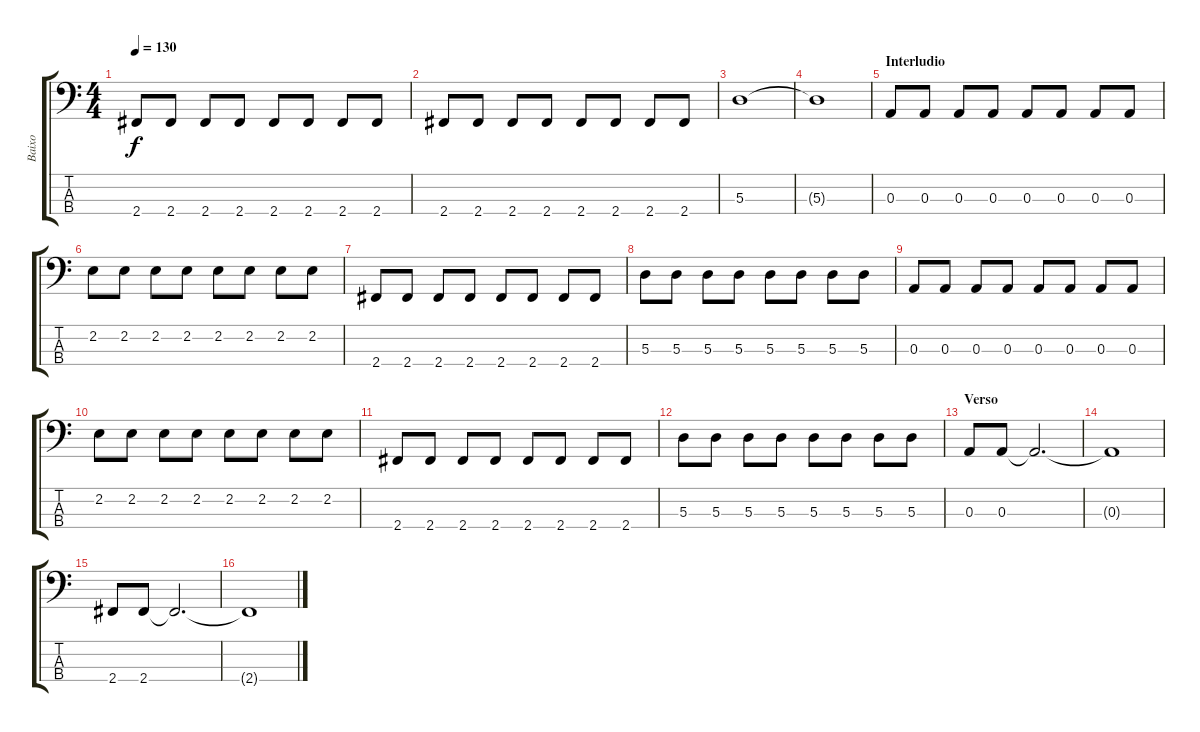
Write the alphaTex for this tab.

\track ("Baixo" "Baixo") {instrument electricbasspick}
\staff {score tabs}
\tuning (G2 D2 A1 E1) {hide}
\ts (4 4)
\tempo 130
\clef f4
\ks c
2.4.8{dy f} 2.4.8 2.4.8 2.4.8 2.4.8 2.4.8 2.4.8 2.4.8 |
2.4.8 2.4.8 2.4.8 2.4.8 2.4.8 2.4.8 2.4.8 2.4.8 |
5.3.1 |
5.3{t}.1 |
\section ("" "Interludio")
0.3.8 0.3.8 0.3.8 0.3.8 0.3.8 0.3.8 0.3.8 0.3.8 |
2.2.8 2.2.8 2.2.8 2.2.8 2.2.8 2.2.8 2.2.8 2.2.8 |
2.4.8 2.4.8 2.4.8 2.4.8 2.4.8 2.4.8 2.4.8 2.4.8 |
5.3.8 5.3.8 5.3.8 5.3.8 5.3.8 5.3.8 5.3.8 5.3.8 |
0.3.8 0.3.8 0.3.8 0.3.8 0.3.8 0.3.8 0.3.8 0.3.8 |
2.2.8 2.2.8 2.2.8 2.2.8 2.2.8 2.2.8 2.2.8 2.2.8 |
2.4.8 2.4.8 2.4.8 2.4.8 2.4.8 2.4.8 2.4.8 2.4.8 |
5.3.8 5.3.8 5.3.8 5.3.8 5.3.8 5.3.8 5.3.8 5.3.8 |
\section ("" "Verso")
0.3.8 0.3.8 0.3{t}.2{d} |
0.3{t}.1 |
2.4.8 2.4.8 2.4{t}.2{d} |
2.4{t}.1
